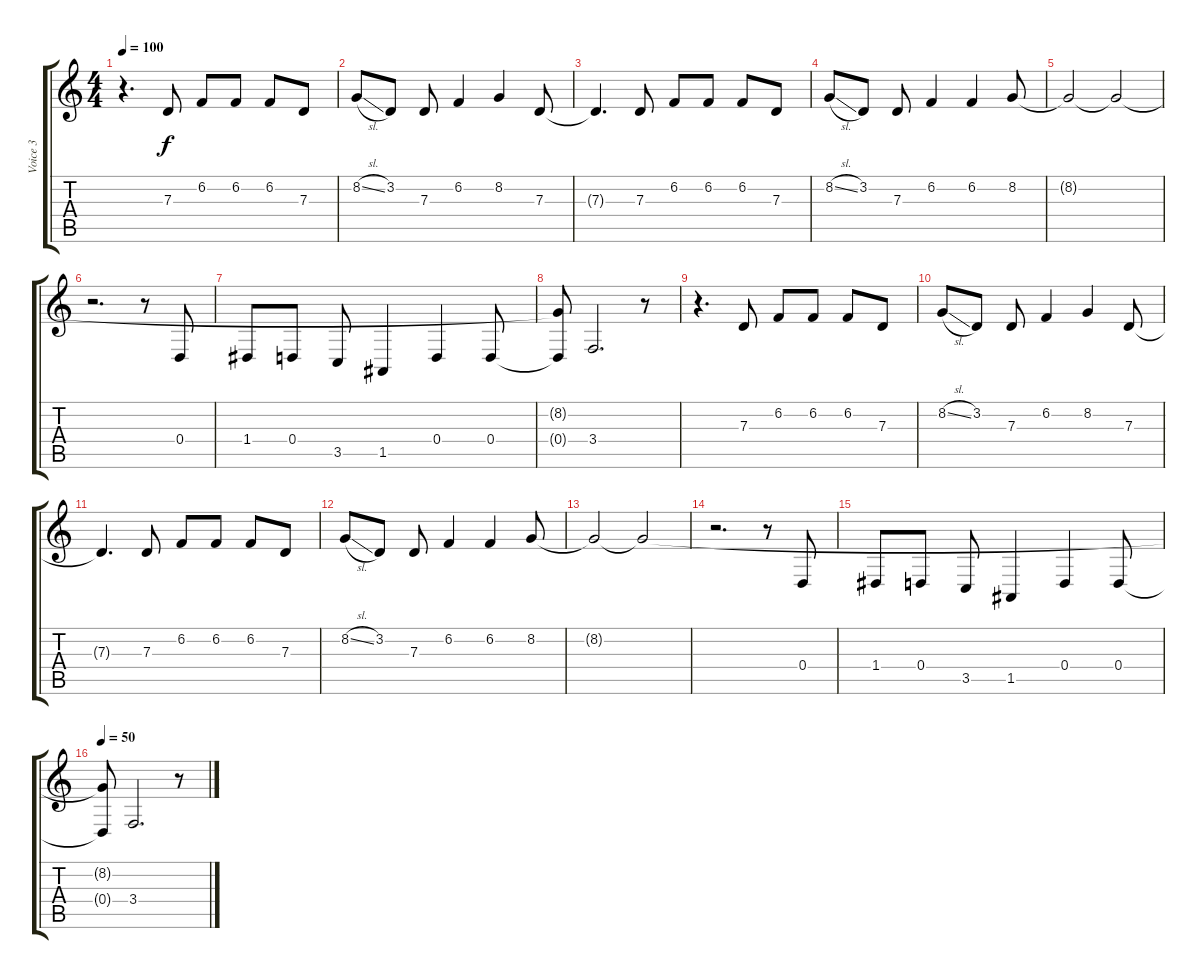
\track ("Voice 3" "Voice 3") {instrument pad1newage}
\staff {score tabs}
\tuning (E4 B3 G3 D3 A2 D2) {hide}
\ts (4 4)
\tempo 100
\clef g2
\ks c
r.4{d dy f} 7.3.8 6.2.8 6.2.8 6.2.8 7.3.8 |
8.2{sl}.8 3.2.8 7.3.8 6.2.4 8.2.4 7.3.8 |
7.3{t}.4{d} 7.3.8 6.2.8 6.2.8 6.2.8 7.3.8 |
8.2{sl}.8 3.2.8 7.3.8 6.2.4 6.2.4 8.2.8 |
8.2{t}.2 8.2{t}.2 |
r.2{d} r.8 0.4.8 |
1.4.8 0.4.8 3.5.8 1.5.4 0.4.4 0.4.8 |
(8.2{t} 0.4{t}).8 3.4.2{d} r.8 |
r.4{d} 7.3.8 6.2.8 6.2.8 6.2.8 7.3.8 |
8.2{sl}.8 3.2.8 7.3.8 6.2.4 8.2.4 7.3.8 |
7.3{t}.4{d} 7.3.8 6.2.8 6.2.8 6.2.8 7.3.8 |
8.2{sl}.8 3.2.8 7.3.8 6.2.4 6.2.4 8.2.8 |
8.2{t}.2 8.2{t}.2 |
r.2{d} r.8 0.4.8 |
1.4.8 0.4.8 3.5.8 1.5.4 0.4.4 0.4.8 |
\tempo 50
(8.2{t} 0.4{t}).8 3.4.2{d} r.8
